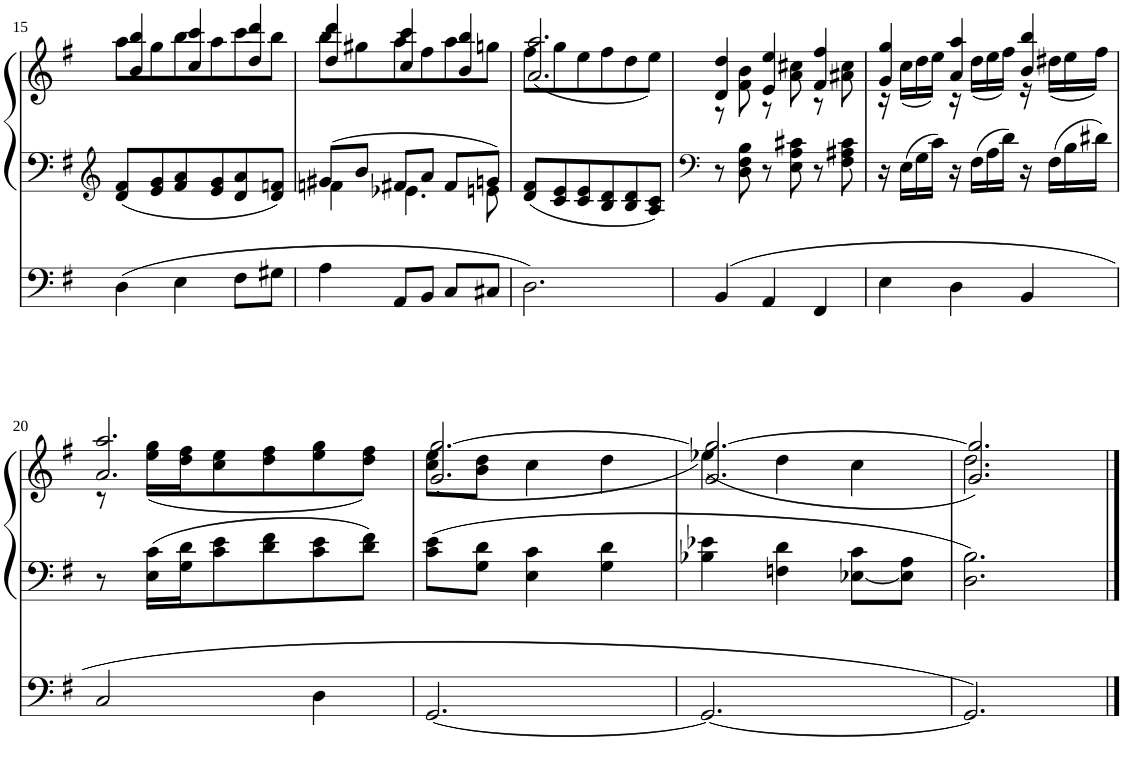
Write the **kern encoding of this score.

**kern	**kern	**kern
*part2	*part1	*part1
*staff3	*staff2	*staff1
*I"Pedal	*I"Manual	*
!!LO:PB:g=z
*clefF4	*clefG2	*clefG2
*k[f#]	*k[f#]	*k[f#]
*G:	*G:	*G:
*M3/4	*M3/4	*M3/4
=15	=15	=15
*	*	*^
(4D\	8d/ 8f#/L	4b/ 4bb/	8aa\L
.	8e/ 8g/	.	8gg\
4E\	8f#/ 8a/	4cc/ 4ccc/	8bb\
.	8e/ 8g/	.	8aa\
8F#\L	8d/ 8a/	4dd/ 4ddd/	8ccc\
8G#X\J	8d/ 8fn/J	.	8bb\J
=16	=16	=16	=16
*	*^	*	*
4A\	8g#X/L	4fn\	4dd/ 4ddd/	8bb\L
.	8b/J	.	.	8gg#X\
8AA/L	8f#X/L	4.e-X\	4cc/ 4ccc/	8aa\
8BB/J	8a/J	.	.	8ff#\
8C/L	8f#/L	.	4b/ 4bb/	8aa\
8C#X/J	8gn/J	8en\	.	8ggn\J
*	*v	*v	*	*
=17	=17	=17	=17
2.D\)	8d/ 8f#/L	(2.a/ 2.aa/	8ff#\L
.	8c/ 8e/	.	8gg\
.	8c/ 8e/	.	8ee\
.	8B/ 8d/	.	8ff#\
.	8B/ 8d/	.	8dd\
.	8A/ 8c/J	.	8ee\J)
=18	=18	=18	=18
*	*clefF4	*	*
(4BB/	8r	4d/ 4dd/	8r
.	8D\ 8F#\ 8B\	.	8f#\ 8b\
4AA/	8r	4e/ 4ee/	8r
.	8E\ 8A\ 8c#X\	.	8a\ 8cc#X\
4FF#/	8r	4f#/ 4ff#/	8r
.	8F#\ 8A#X\ 8c#\	.	8a#X\ 8cc#\
=19	=19	=19	=19
4E\	16r	4g/ 4gg/	16r
.	16E\LL	.	(16cc\LL
.	16G\	.	16dd\
.	16c\JJ	.	16ee\JJ)
4D\	16r	4a/ 4aa/	16r
.	16F#\LL	.	(16dd\LL
.	16A\	.	16ee\
.	16d\JJ	.	16ff#\JJ)
4BB/	16r	4b/ 4bb/	16r
.	16F#\LL	.	(16dd#X\LL
.	16B\	.	16ee\
.	16d#X\JJ	.	16ff#\JJ)
!!LO:LB:g=z	!!
=20	=20	=20	=20
2C/	8r	2.a/ 2.aa/	8r
.	16E\ 16c\LL	.	(16ee\ 16gg\LL
.	16G\ 16d\J	.	16dd\ 16ff#\J
.	8c\ 8e\	.	8cc\ 8ee\
.	8d\ 8f#\	.	8dd\ 8ff#\
4D\	8c\ 8e\	.	8ee\ 8gg\
.	8d\ 8f#\J	.	8dd\ 8ff#\J)
=21	=21	=21	=21
[2.GG/	8c\ 8e\L	(2.g/ [2.gg/	8cc\ 8ee\L
.	8G\ 8d\J	.	8b\ 8dd\J
.	4E\ 4c\	.	4cc\
.	4G\ 4d\	.	4dd\
=22	=22	=22	=22
2.GG/_	4B-X\ 4e-X\	2.g/ 2.gg/_	(4ee-X\)
.	4Fn\ 4d\	.	4dd\
.	[8E-X\ 8c\L	.	4cc\
.	8E-\] 8A\J	.	.
=23	=23	=23	=23
2.GG/])	2.D\ 2.B\	2.g/ 2.gg/])	2.dd\
*	*	*v	*v
==	==	==
*-	*-	*-
